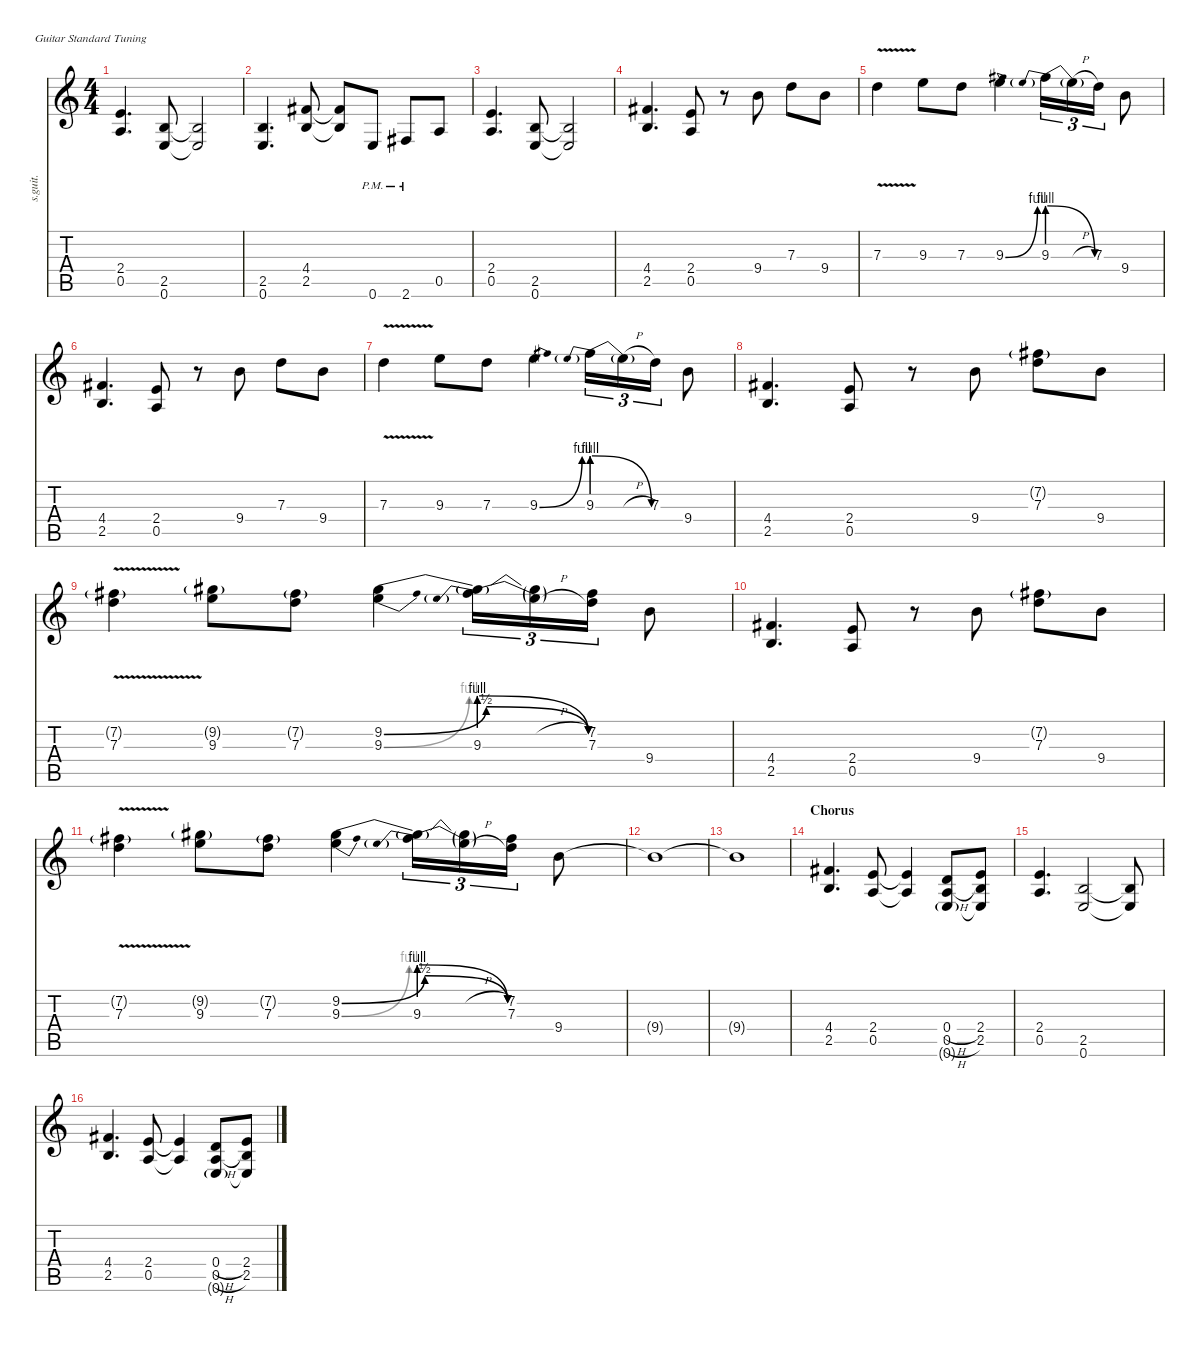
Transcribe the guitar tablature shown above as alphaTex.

\defaultSystemsLayout 4
\hideDynamics
\bracketExtendMode nobrackets
\track ("Angus Young - Lead Guitar" "s.guit.") {instrument distortionguitar}
\staff {score tabs}
\tuning (E4 B3 G3 D3 A2 E2)
\ts (4 4)
\tempo (134 hide)
\clef g2
\ks c
(2.4 0.5).4{d lyrics (0 "") lyrics (1 "") lyrics (2 "") lyrics (3 "") lyrics (4 "") dy f} (2.5 0.6).8{lyrics (0 "") lyrics (1 "") lyrics (2 "") lyrics (3 "") lyrics (4 "")} (2.5{t} 0.6{t}).2{lyrics (0 "") lyrics (1 "") lyrics (2 "") lyrics (3 "") lyrics (4 "")} |
(2.5 0.6).4{d lyrics (0 "") lyrics (1 "") lyrics (2 "") lyrics (3 "") lyrics (4 "")} (4.4{acc #} 2.5).8{lyrics (0 "") lyrics (1 "") lyrics (2 "") lyrics (3 "") lyrics (4 "")} (4.4{t acc #} 2.5{t}).8{lyrics (0 "") lyrics (1 "") lyrics (2 "") lyrics (3 "") lyrics (4 "")} 0.6{pm}.8{lyrics (0 "") lyrics (1 "") lyrics (2 "") lyrics (3 "") lyrics (4 "")} 2.6{pm acc #}.8{lyrics (0 "") lyrics (1 "") lyrics (2 "") lyrics (3 "") lyrics (4 "")} 0.5.8{lyrics (0 "") lyrics (1 "") lyrics (2 "") lyrics (3 "") lyrics (4 "")} |
(2.4 0.5).4{d lyrics (0 "") lyrics (1 "") lyrics (2 "") lyrics (3 "") lyrics (4 "")} (2.5 0.6).8{lyrics (0 "") lyrics (1 "") lyrics (2 "") lyrics (3 "") lyrics (4 "")} (2.5{t} 0.6{t}).2{lyrics (0 "") lyrics (1 "") lyrics (2 "") lyrics (3 "") lyrics (4 "")} |
(4.4{acc #} 2.5).4{d lyrics (0 "") lyrics (1 "") lyrics (2 "") lyrics (3 "") lyrics (4 "")} (2.4 0.5).8{lyrics (0 "") lyrics (1 "") lyrics (2 "") lyrics (3 "") lyrics (4 "")} r.8 9.4.8{lyrics (0 "") lyrics (1 "") lyrics (2 "") lyrics (3 "") lyrics (4 "")} 7.3.8{lyrics (0 "") lyrics (1 "") lyrics (2 "") lyrics (3 "") lyrics (4 "")} 9.4.8{lyrics (0 "") lyrics (1 "") lyrics (2 "") lyrics (3 "") lyrics (4 "")} |
7.3{v}.4{lyrics (0 "") lyrics (1 "") lyrics (2 "") lyrics (3 "") lyrics (4 "") dy mf} 9.3.8{lyrics (0 "") lyrics (1 "") lyrics (2 "") lyrics (3 "") lyrics (4 "")} 7.3.8{lyrics (0 "") lyrics (1 "") lyrics (2 "") lyrics (3 "") lyrics (4 "")} 9.3{be (bend 0 0 60 4)}.4{lyrics (0 "") lyrics (1 "") lyrics (2 "") lyrics (3 "") lyrics (4 "")} 9.3{be (prebendrelease 0 4 30 0)}.16{tu (3 2) lyrics (0 "") lyrics (1 "") lyrics (2 "") lyrics (3 "") lyrics (4 "")} 9.3{h g t}.16{tu (3 2) lyrics (0 "") lyrics (1 "") lyrics (2 "") lyrics (3 "") lyrics (4 "")} 7.3.16{tu (3 2) lyrics (0 "") lyrics (1 "") lyrics (2 "") lyrics (3 "") lyrics (4 "")} 9.4.8{lyrics (0 "") lyrics (1 "") lyrics (2 "") lyrics (3 "") lyrics (4 "")} |
(4.4{acc #} 2.5).4{d lyrics (0 "") lyrics (1 "") lyrics (2 "") lyrics (3 "") lyrics (4 "") dy f} (2.4 0.5).8{lyrics (0 "") lyrics (1 "") lyrics (2 "") lyrics (3 "") lyrics (4 "")} r.8 9.4.8{lyrics (0 "") lyrics (1 "") lyrics (2 "") lyrics (3 "") lyrics (4 "")} 7.3.8{lyrics (0 "") lyrics (1 "") lyrics (2 "") lyrics (3 "") lyrics (4 "")} 9.4.8{lyrics (0 "") lyrics (1 "") lyrics (2 "") lyrics (3 "") lyrics (4 "")} |
7.3{v}.4{lyrics (0 "") lyrics (1 "") lyrics (2 "") lyrics (3 "") lyrics (4 "") dy mf} 9.3.8{lyrics (0 "") lyrics (1 "") lyrics (2 "") lyrics (3 "") lyrics (4 "")} 7.3.8{lyrics (0 "") lyrics (1 "") lyrics (2 "") lyrics (3 "") lyrics (4 "")} 9.3{be (bend 0 0 60 4)}.4{lyrics (0 "") lyrics (1 "") lyrics (2 "") lyrics (3 "") lyrics (4 "")} 9.3{be (prebendrelease 0 4 30 0)}.16{tu (3 2) lyrics (0 "") lyrics (1 "") lyrics (2 "") lyrics (3 "") lyrics (4 "")} 9.3{h g t}.16{tu (3 2) lyrics (0 "") lyrics (1 "") lyrics (2 "") lyrics (3 "") lyrics (4 "")} 7.3.16{tu (3 2) lyrics (0 "") lyrics (1 "") lyrics (2 "") lyrics (3 "") lyrics (4 "")} 9.4.8{lyrics (0 "") lyrics (1 "") lyrics (2 "") lyrics (3 "") lyrics (4 "")} |
(4.4{acc #} 2.5).4{d lyrics (0 "") lyrics (1 "") lyrics (2 "") lyrics (3 "") lyrics (4 "") dy f} (2.4 0.5).8{lyrics (0 "") lyrics (1 "") lyrics (2 "") lyrics (3 "") lyrics (4 "")} r.8 9.4.8{lyrics (0 "") lyrics (1 "") lyrics (2 "") lyrics (3 "") lyrics (4 "")} (7.2{g acc #} 7.3).8{lyrics (0 "") lyrics (1 "") lyrics (2 "") lyrics (3 "") lyrics (4 "")} 9.4.8{lyrics (0 "") lyrics (1 "") lyrics (2 "") lyrics (3 "") lyrics (4 "")} |
(7.2{g acc #} 7.3{v}).4{lyrics (0 "") lyrics (1 "") lyrics (2 "") lyrics (3 "") lyrics (4 "")} (9.2{g acc #} 9.3).8{lyrics (0 "") lyrics (1 "") lyrics (2 "") lyrics (3 "") lyrics (4 "")} (7.2{g acc #} 7.3).8{lyrics (0 "") lyrics (1 "") lyrics (2 "") lyrics (3 "") lyrics (4 "")} (9.2{be (bendrelease 0 0 30 2 30 2 60 0) acc #} 9.3{be (bend 0 0 60 4)}).4{lyrics (0 "") lyrics (1 "") lyrics (2 "") lyrics (3 "") lyrics (4 "")} (9.2{t acc #} 9.3{be (prebendrelease 0 4 30 0)}).16{tu (3 2) lyrics (0 "") lyrics (1 "") lyrics (2 "") lyrics (3 "") lyrics (4 "")} (9.2{h t acc #} 9.3{h t}).16{tu (3 2) lyrics (0 "") lyrics (1 "") lyrics (2 "") lyrics (3 "") lyrics (4 "")} (7.2{acc #} 7.3).16{tu (3 2) lyrics (0 "") lyrics (1 "") lyrics (2 "") lyrics (3 "") lyrics (4 "")} 9.4.8{lyrics (0 "") lyrics (1 "") lyrics (2 "") lyrics (3 "") lyrics (4 "") dy mf} |
(4.4{acc #} 2.5).4{d lyrics (0 "") lyrics (1 "") lyrics (2 "") lyrics (3 "") lyrics (4 "") dy f} (2.4 0.5).8{lyrics (0 "") lyrics (1 "") lyrics (2 "") lyrics (3 "") lyrics (4 "")} r.8 9.4.8{lyrics (0 "") lyrics (1 "") lyrics (2 "") lyrics (3 "") lyrics (4 "")} (7.2{g acc #} 7.3).8{lyrics (0 "") lyrics (1 "") lyrics (2 "") lyrics (3 "") lyrics (4 "")} 9.4.8{lyrics (0 "") lyrics (1 "") lyrics (2 "") lyrics (3 "") lyrics (4 "")} |
(7.2{g acc #} 7.3{v}).4{lyrics (0 "") lyrics (1 "") lyrics (2 "") lyrics (3 "") lyrics (4 "")} (9.2{g acc #} 9.3).8{lyrics (0 "") lyrics (1 "") lyrics (2 "") lyrics (3 "") lyrics (4 "")} (7.2{g acc #} 7.3).8{lyrics (0 "") lyrics (1 "") lyrics (2 "") lyrics (3 "") lyrics (4 "")} (9.2{be (bendrelease 0 0 30 2 30 2 60 0) acc #} 9.3{be (bend 0 0 60 4)}).4{lyrics (0 "") lyrics (1 "") lyrics (2 "") lyrics (3 "") lyrics (4 "")} (9.2{t acc #} 9.3{be (prebendrelease 0 4 30 0)}).16{tu (3 2) lyrics (0 "") lyrics (1 "") lyrics (2 "") lyrics (3 "") lyrics (4 "")} (9.2{h t acc #} 9.3{h t}).16{tu (3 2) lyrics (0 "") lyrics (1 "") lyrics (2 "") lyrics (3 "") lyrics (4 "")} (7.2{acc #} 7.3).16{tu (3 2) lyrics (0 "") lyrics (1 "") lyrics (2 "") lyrics (3 "") lyrics (4 "")} 9.4.8{lyrics (0 "") lyrics (1 "") lyrics (2 "") lyrics (3 "") lyrics (4 "") dy mf} |
9.4{t}.1{lyrics (0 "") lyrics (1 "") lyrics (2 "") lyrics (3 "") lyrics (4 "") dy f} |
9.4{t}.1{lyrics (0 "") lyrics (1 "") lyrics (2 "") lyrics (3 "") lyrics (4 "")} |
\section ("" "Chorus")
(4.4{acc #} 2.5).4{d lyrics (0 "") lyrics (1 "") lyrics (2 "") lyrics (3 "") lyrics (4 "")} (2.4 0.5).8{lyrics (0 "") lyrics (1 "") lyrics (2 "") lyrics (3 "") lyrics (4 "")} (2.4{t} 0.5{t}).4{lyrics (0 "") lyrics (1 "") lyrics (2 "") lyrics (3 "") lyrics (4 "")} (0.4{h} 0.5{h} 0.6{g}).8{lyrics (0 "") lyrics (1 "") lyrics (2 "") lyrics (3 "") lyrics (4 "")} (2.4 2.5 0.6{t}).8{lyrics (0 "") lyrics (1 "") lyrics (2 "") lyrics (3 "") lyrics (4 "")} |
(2.4 0.5).4{d lyrics (0 "") lyrics (1 "") lyrics (2 "") lyrics (3 "") lyrics (4 "")} (2.5 0.6).2{lyrics (0 "") lyrics (1 "") lyrics (2 "") lyrics (3 "") lyrics (4 "")} (2.5{t} 0.6{t}).8{lyrics (0 "") lyrics (1 "") lyrics (2 "") lyrics (3 "") lyrics (4 "")} |
(4.4{acc #} 2.5).4{d lyrics (0 "") lyrics (1 "") lyrics (2 "") lyrics (3 "") lyrics (4 "")} (2.4 0.5).8{lyrics (0 "") lyrics (1 "") lyrics (2 "") lyrics (3 "") lyrics (4 "")} (2.4{t} 0.5{t}).4{lyrics (0 "") lyrics (1 "") lyrics (2 "") lyrics (3 "") lyrics (4 "")} (0.4{h} 0.5{h} 0.6{g}).8{lyrics (0 "") lyrics (1 "") lyrics (2 "") lyrics (3 "") lyrics (4 "")} (2.4 2.5 0.6{t}).8{lyrics (0 "") lyrics (1 "") lyrics (2 "") lyrics (3 "") lyrics (4 "")}
